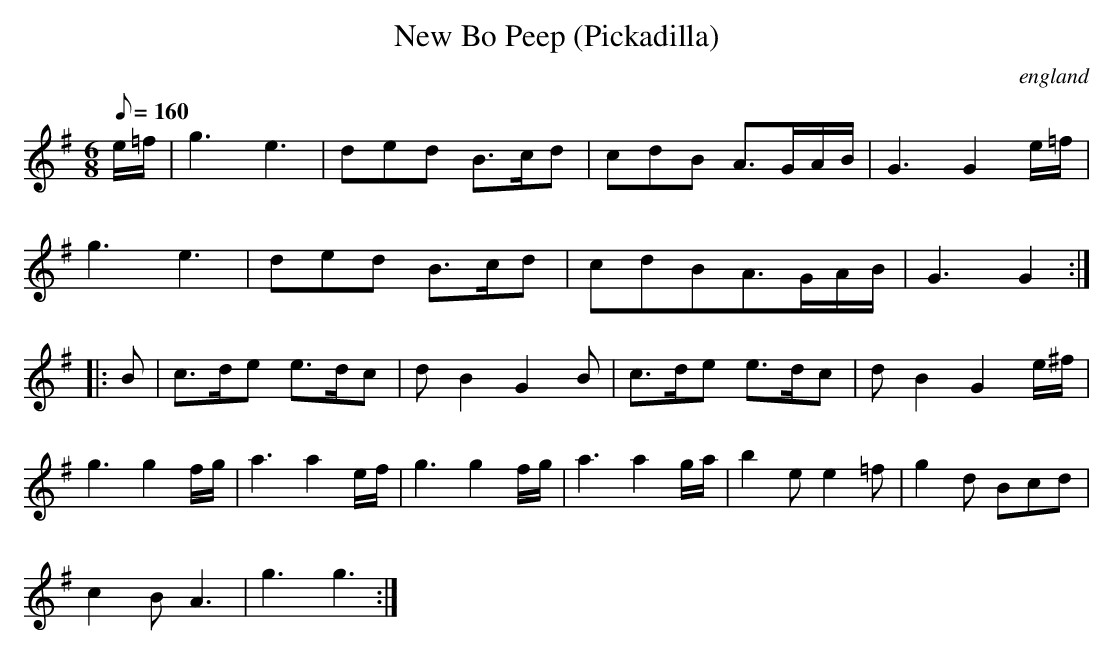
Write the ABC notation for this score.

X:1
T: New Bo Peep (Pickadilla)
O:england
M:6/8
L:1/8
Q:160
K:G
e/2=f/2|g3 e3|ded B>cd|cdB A>GA/2B/2|G3 G2 e/2=f/2|g3 e3|ded B>cd|\
cdBA>GA/2B/2|G3 G2::B|c>de e>dc|d B2 G2 B|c>de e>dc|d B2 G2 e/2^f/2|\
g3 g2 f/2g/2|a3 a2 e/2f/2|g3 g2 f/2g/2|a3 a2 g/2a/2|b2 e e2 =f|g2 d Bcd|
\
c2 B A3|g3 g3:|
